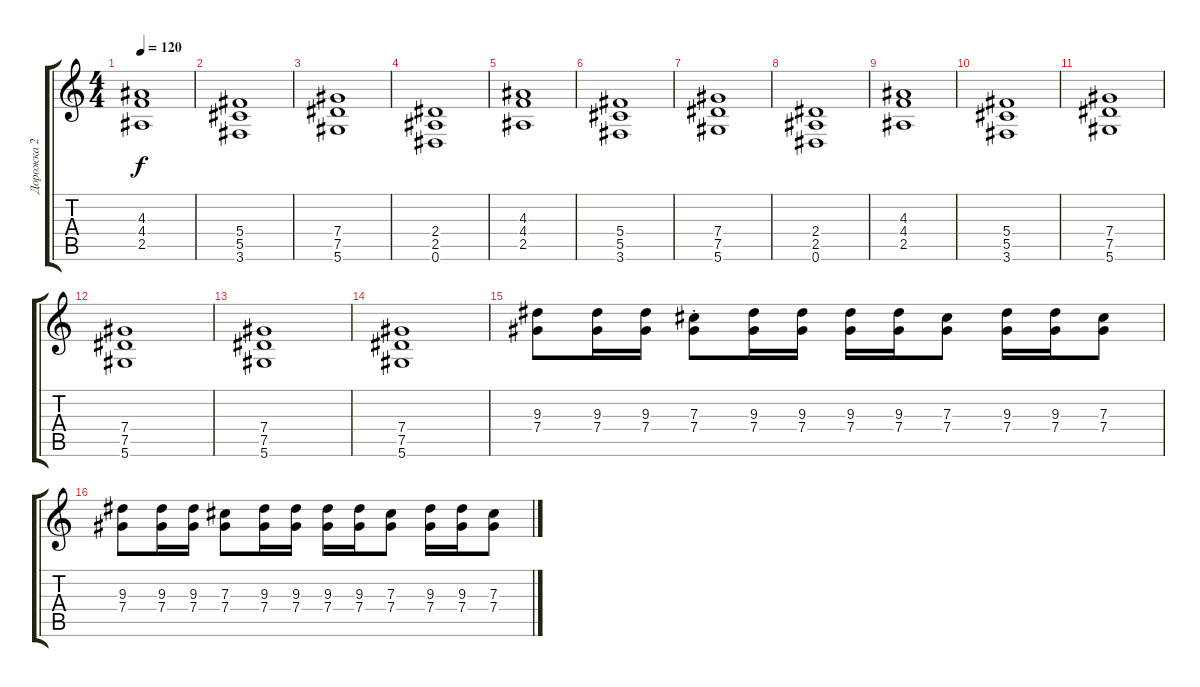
\track ("Дорожка 2" "Дорожка 2") {instrument distortionguitar}
\staff {score tabs}
\tuning (Eb4 Bb3 Gb3 Db3 Ab2 Eb2) {hide}
\ts (4 4)
\tempo 120
\clef g2
\ks c
(4.3 4.4 2.5).1{dy f} |
(5.4 5.5 3.6).1 |
(7.4 7.5 5.6).1 |
(2.4 2.5 0.6).1 |
(4.3 4.4 2.5).1 |
(5.4 5.5 3.6).1 |
(7.4 7.5 5.6).1 |
(2.4 2.5 0.6).1 |
(4.3 4.4 2.5).1 |
(5.4 5.5 3.6).1 |
(7.4 7.5 5.6).1 |
(7.4 7.5 5.6).1 |
(7.4 7.5 5.6).1 |
(7.4 7.5 5.6).1 |
(9.3 7.4).8 (9.3 7.4).16 (9.3 7.4).16 (7.3{st} 7.4{st}).8 (9.3 7.4).16 (9.3 7.4).16 (9.3 7.4).16 (9.3 7.4).16 (7.3 7.4).8 (9.3 7.4).16 (9.3 7.4).16 (7.3 7.4).8 |
(9.3 7.4).8 (9.3 7.4).16 (9.3 7.4).16 (7.3 7.4).8 (9.3 7.4).16 (9.3 7.4).16 (9.3 7.4).16 (9.3 7.4).16 (7.3 7.4).8 (9.3 7.4).16 (9.3 7.4).16 (7.3 7.4).8
